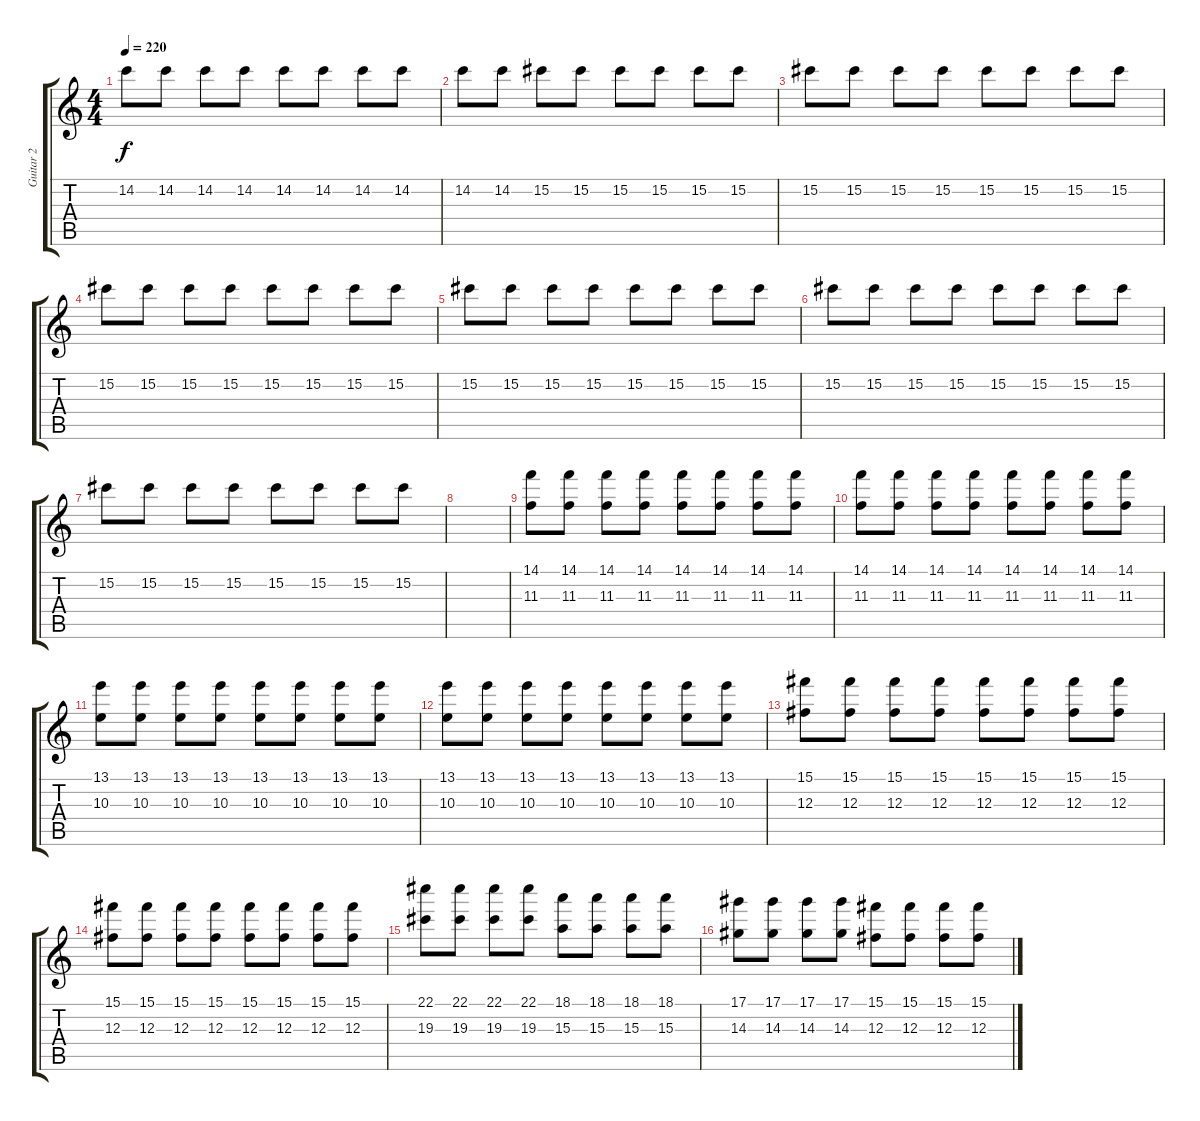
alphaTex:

\track ("Guitar 2" "Guitar 2") {instrument distortionguitar}
\staff {score tabs}
\tuning (Eb4 Bb3 Gb3 Db3 Ab2 Db2) {hide}
\ts (4 4)
\tempo 220
\clef g2
\ks c
14.2.8{dy f} 14.2.8 14.2.8 14.2.8 14.2.8 14.2.8 14.2.8 14.2.8 |
14.2.8 14.2.8 15.2.8 15.2.8 15.2.8 15.2.8 15.2.8 15.2.8 |
15.2.8 15.2.8 15.2.8 15.2.8 15.2.8 15.2.8 15.2.8 15.2.8 |
15.2.8 15.2.8 15.2.8 15.2.8 15.2.8 15.2.8 15.2.8 15.2.8 |
15.2.8 15.2.8 15.2.8 15.2.8 15.2.8 15.2.8 15.2.8 15.2.8 |
15.2.8 15.2.8 15.2.8 15.2.8 15.2.8 15.2.8{volume 11} 15.2.8{volume 10} 15.2.8{volume 9} |
15.2.8{volume 8} 15.2.8{volume 7} 15.2.8{volume 6} 15.2.8{volume 5} 15.2.8{volume 4} 15.2.8{volume 3} 15.2.8{volume 2} 15.2.8{volume 1} |
|
(14.1 11.3).8{volume 12 balance 8} (14.1 11.3).8 (14.1 11.3).8 (14.1 11.3).8 (14.1 11.3).8 (14.1 11.3).8 (14.1 11.3).8 (14.1 11.3).8 |
(14.1 11.3).8 (14.1 11.3).8 (14.1 11.3).8 (14.1 11.3).8 (14.1 11.3).8 (14.1 11.3).8 (14.1 11.3).8 (14.1 11.3).8 |
(13.1 10.3).8 (13.1 10.3).8 (13.1 10.3).8 (13.1 10.3).8 (13.1 10.3).8 (13.1 10.3).8 (13.1 10.3).8 (13.1 10.3).8 |
(13.1 10.3).8 (13.1 10.3).8 (13.1 10.3).8 (13.1 10.3).8 (13.1 10.3).8 (13.1 10.3).8 (13.1 10.3).8 (13.1 10.3).8 |
(15.1 12.3).8 (15.1 12.3).8 (15.1 12.3).8 (15.1 12.3).8 (15.1 12.3).8 (15.1 12.3).8 (15.1 12.3).8 (15.1 12.3).8 |
(15.1 12.3).8 (15.1 12.3).8 (15.1 12.3).8 (15.1 12.3).8 (15.1 12.3).8 (15.1 12.3).8 (15.1 12.3).8 (15.1 12.3).8 |
(22.1 19.3).8 (22.1 19.3).8 (22.1 19.3).8 (22.1 19.3).8 (18.1 15.3).8 (18.1 15.3).8 (18.1 15.3).8 (18.1 15.3).8 |
(17.1 14.3).8 (17.1 14.3).8 (17.1 14.3).8 (17.1 14.3).8 (15.1 12.3).8 (15.1 12.3).8 (15.1 12.3).8 (15.1 12.3).8
